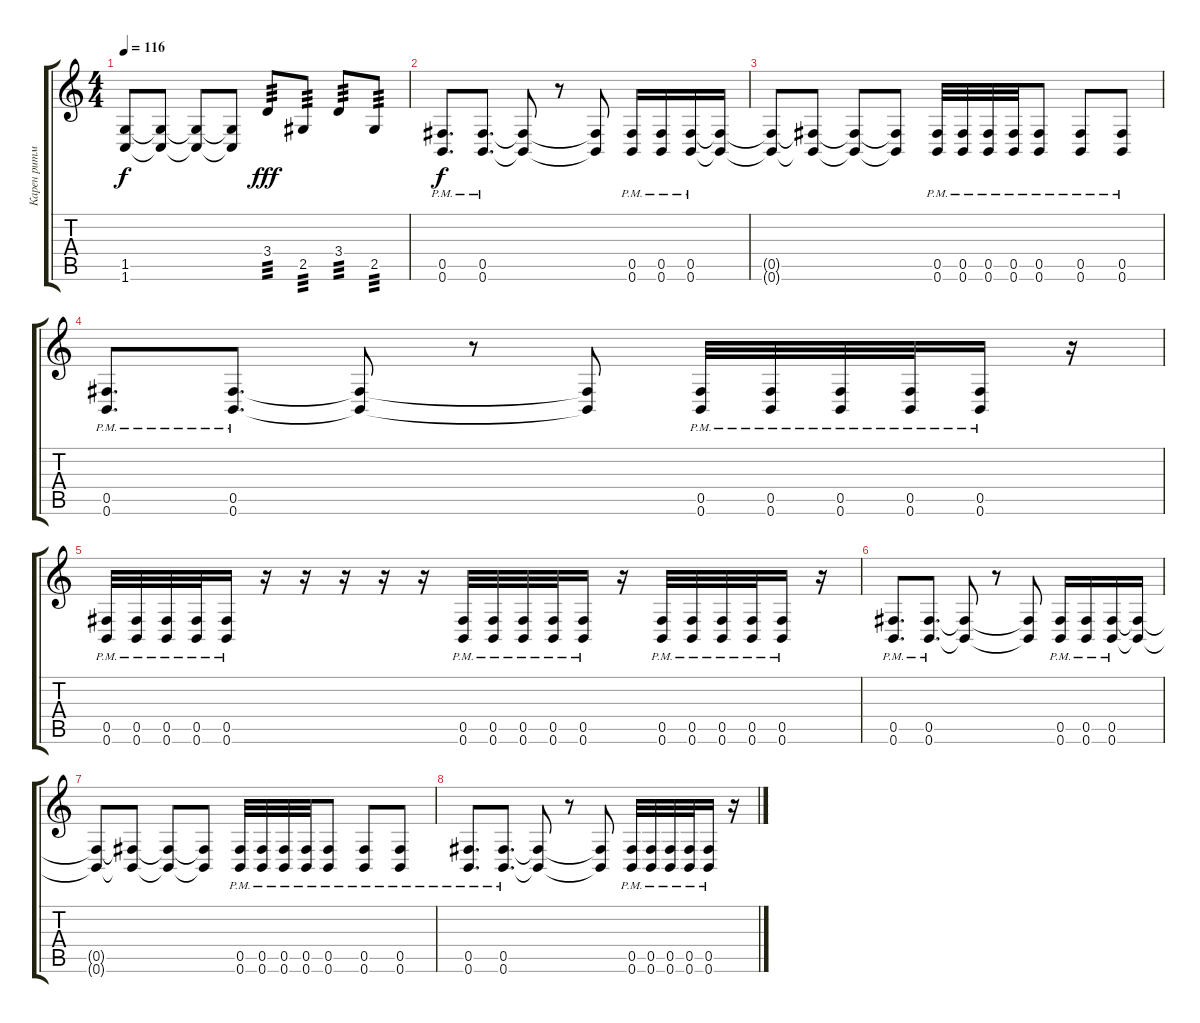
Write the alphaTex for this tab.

\track ("Карен ритм" "Карен ритм") {instrument overdrivenguitar}
\staff {score tabs}
\tuning (Db4 Ab3 E3 B2 Gb2 B1) {hide}
\ts (4 4)
\tempo 116
\clef g2
\ks c
(1.5{t} 1.6{t}).8{dy f} (1.5{t} 1.6{t}).8 (1.5{t} 1.6{t}).8 (1.5{t} 1.6{t}).8 3.4.8{tp 3 dy fff} 2.5.8{tp 3} 3.4.8{tp 3} 2.5.8{tp 3} |
(0.5{pm} 0.6{pm}).8{d dy f} (0.5{pm} 0.6{pm}).8{d} (0.5{t} 0.6{t}).8 r.8 (0.5{t} 0.6{t}).8 (0.5{pm} 0.6{pm}).16 (0.5{pm} 0.6{pm}).16 (0.5{pm} 0.6{pm}).16 (0.5{t} 0.6{t}).16 |
(0.5{t} 0.6{t}).8 (0.5{t} 0.6{t}).8 (0.5{t} 0.6{t}).8 (0.5{t} 0.6{t}).8 (0.5{pm} 0.6{pm}).32 (0.5{pm} 0.6{pm}).32 (0.5{pm} 0.6{pm}).32 (0.5{pm} 0.6{pm}).32 (0.5{pm} 0.6{pm}).8 (0.5{pm} 0.6{pm}).8 (0.5{pm} 0.6{pm}).8 |
(0.5{pm} 0.6{pm}).8{d} (0.5{pm} 0.6{pm}).8{d} (0.5{t} 0.6{t}).8 r.8 (0.5{t} 0.6{t}).8 (0.5{pm} 0.6{pm}).32 (0.5{pm} 0.6{pm}).32 (0.5{pm} 0.6{pm}).32 (0.5{pm} 0.6{pm}).32 (0.5{pm} 0.6{pm}).16 r.16 |
(0.5{pm} 0.6{pm}).32 (0.5{pm} 0.6{pm}).32 (0.5{pm} 0.6{pm}).32 (0.5{pm} 0.6{pm}).32 (0.5{pm} 0.6{pm}).16 r.16 r.16 r.16 r.16 r.16 (0.5{pm} 0.6{pm}).32 (0.5{pm} 0.6{pm}).32 (0.5{pm} 0.6{pm}).32 (0.5{pm} 0.6{pm}).32 (0.5{pm} 0.6{pm}).16 r.16 (0.5{pm} 0.6{pm}).32 (0.5{pm} 0.6{pm}).32 (0.5{pm} 0.6{pm}).32 (0.5{pm} 0.6{pm}).32 (0.5{pm} 0.6{pm}).16 r.16 |
(0.5{pm} 0.6{pm}).8{d} (0.5{pm} 0.6{pm}).8{d} (0.5{t} 0.6{t}).8 r.8 (0.5{t} 0.6{t}).8 (0.5{pm} 0.6{pm}).16 (0.5{pm} 0.6{pm}).16 (0.5{pm} 0.6{pm}).16 (0.5{t} 0.6{t}).16 |
(0.5{t} 0.6{t}).8 (0.5{t} 0.6{t}).8 (0.5{t} 0.6{t}).8 (0.5{t} 0.6{t}).8 (0.5{pm} 0.6{pm}).32 (0.5{pm} 0.6{pm}).32 (0.5{pm} 0.6{pm}).32 (0.5{pm} 0.6{pm}).32 (0.5{pm} 0.6{pm}).8 (0.5{pm} 0.6{pm}).8 (0.5{pm} 0.6{pm}).8 |
(0.5{pm} 0.6{pm}).8{d} (0.5{pm} 0.6{pm}).8{d} (0.5{t} 0.6{t}).8 r.8 (0.5{t} 0.6{t}).8 (0.5{pm} 0.6{pm}).32 (0.5{pm} 0.6{pm}).32 (0.5{pm} 0.6{pm}).32 (0.5{pm} 0.6{pm}).32 (0.5{pm} 0.6{pm}).16 r.16
